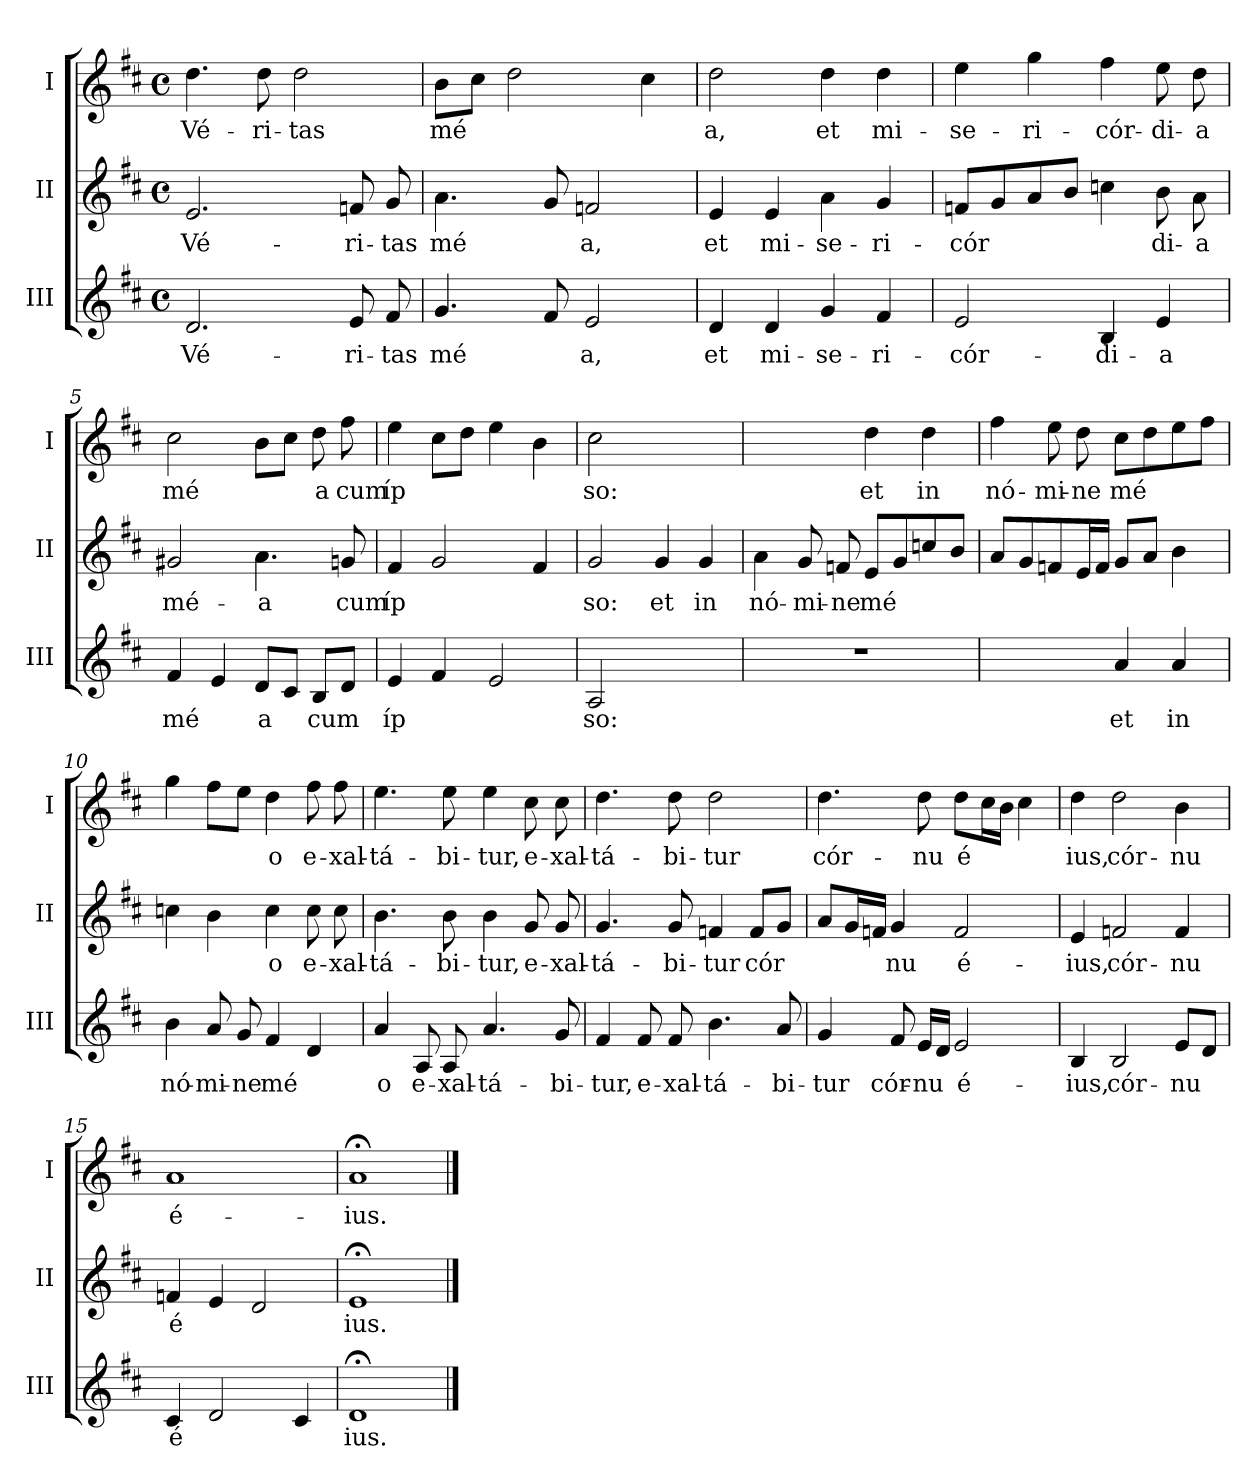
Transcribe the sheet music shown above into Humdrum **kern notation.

**kern	**text	**kern	**text	**kern	**text
*part3	*part3	*part2	*part2	*part1	*part1
*staff3	*staff3	*staff2	*staff2	*staff1	*staff1
*I"III	*	*I"II	*	*I"I	*
*I'III	*	*I'II	*	*I'I	*
!!LO:PB:g=z
*stria5	*	*stria5	*	*stria5	*
*clefG2	*	*clefG2	*	*clefG2	*
*k[f#c#]	*	*k[f#c#]	*	*k[f#c#]	*
*D:	*	*D:	*	*D:	*
*M4/4	*	*M4/4	*	*M4/4	*
*met(c)	*	*met(c)	*	*met(c)	*
*MM78	*	*MM78	*	*MM78	*
=1	=1	=1	=1	=1	=1
!	!LO:LY:b:cj	!	!LO:LY:b:cj	!	!LO:LY:b:cj
2.d/	Vé-	2.e/	Vé-	4.dd\	Vé-
!	!	!	!	!	!LO:LY:b:cj
.	.	.	.	8dd\	-ri-
!	!	!	!	!	!LO:LY:b:cj
.	.	.	.	2dd\	-tas
!	!LO:LY:b:cj	!	!LO:LY:b:cj	!	!
8e/	-ri-	8fn/	-ri-	.	.
!	!LO:LY:b:cj	!	!LO:LY:b:cj	!	!
8f#/	-tas	8g/	-tas	.	.
=2	=2	=2	=2	=2	=2
!	!LO:LY:b:cj	!	!LO:LY:b:cj	!	!LO:LY:b:cj
4.g/	mé-	4.a\	mé-	8b\L	mé-
!	!	!	!	!	!LO:LY:b:cj
.	.	.	.	8cc#\J	--
!	!	!	!	!	!LO:LY:b:cj
.	.	.	.	2dd\	--
!	!LO:LY:b:cj	!	!LO:LY:b:cj	!	!
8f#/	--	8g/	--	.	.
!	!LO:LY:b:cj	!	!LO:LY:b:cj	!	!
2e/	-a,	2fn/	-a,	.	.
!	!	!	!	!	!LO:LY:b:cj
.	.	.	.	4cc#\	--
=3	=3	=3	=3	=3	=3
!	!LO:LY:b:cj	!	!LO:LY:b:cj	!	!LO:LY:b:cj
4d/	et	4e/	et	2dd\	-a,
!	!LO:LY:b:cj	!	!LO:LY:b:cj	!	!
4d/	mi-	4e/	mi-	.	.
!	!LO:LY:b:cj	!	!LO:LY:b:cj	!	!LO:LY:b:cj
4g/	-se-	4a\	-se-	4dd\	et
!	!LO:LY:b:cj	!	!LO:LY:b:cj	!	!LO:LY:b:cj
4f#/	-ri-	4g/	-ri-	4dd\	mi-
=4	=4	=4	=4	=4	=4
!	!LO:LY:b:cj	!	!LO:LY:b:cj	!	!LO:LY:b:cj
2e/	-cór-	8fn/L	-cór-	4ee\	-se-
!	!	!	!LO:LY:b:cj	!	!
.	.	8g/	--	.	.
!	!	!	!LO:LY:b:cj	!	!LO:LY:b:cj
.	.	8a/	--	4gg\	-ri-
!	!	!	!LO:LY:b:cj	!	!
.	.	8b/J	--	.	.
!	!LO:LY:b:cj	!	!LO:LY:b:cj	!	!LO:LY:b:cj
4B/	-di-	4ccn\	--	4ff#\	-cór-
!	!LO:LY:b:cj	!	!LO:LY:b:cj	!	!LO:LY:b:cj
4e/	-a	8b\	-di-	8ee\	-di-
!	!	!	!LO:LY:b:cj	!	!LO:LY:b:cj
.	.	8a\	-a	8dd\	-a
!!LO:LB:g=z
=5	=5	=5	=5	=5	=5
!	!LO:LY:b:cj	!	!LO:LY:b:cj	!	!LO:LY:b:cj
4f#/	mé-	2g#X/	mé-	2cc#\	mé-
!	!LO:LY:b:cj	!	!	!	!
4e/	--	.	.	.	.
!	!LO:LY:b:cj	!	!LO:LY:b:cj	!	!LO:LY:b:cj
8d/L	-a	4.a\	-a	8b\L	--
!	!LO:LY:b:cj	!	!	!	!LO:LY:b:cj
8c#/J	.	.	.	8cc#\J	--
!	!LO:LY:b:cj	!	!	!	!LO:LY:b:cj
8B/L	cum	.	.	8dd\	-a
!	!LO:LY:b:cj	!	!LO:LY:b:cj	!	!LO:LY:b:cj
8d/J	.	8gn/	cum	8ff#\	cum
=6	=6	=6	=6	=6	=6
!	!LO:LY:b:cj	!	!LO:LY:b:cj	!	!LO:LY:b:cj
4e/	íp-	4f#/	íp-	4ee\	íp-
!	!LO:LY:b:cj	!	!LO:LY:b:cj	!	!LO:LY:b:cj
4f#/	--	2g/	--	8cc#\L	--
!	!	!	!	!	!LO:LY:b:cj
.	.	.	.	8dd\J	--
!	!LO:LY:b:cj	!	!	!	!LO:LY:b:cj
2e/	--	.	.	4ee\	--
!	!	!	!LO:LY:b:cj	!	!LO:LY:b:cj
.	.	4f#/	--	4b\	--
=7	=7	=7	=7	=7	=7
!	!LO:LY:b:cj	!	!LO:LY:b:cj	!	!LO:LY:b:cj
2A/	-so:	2g/	-so:	2cc#\	-so:
!	!	!	!LO:LY:b:cj	!	!
2ryy	.	4g/	et	2ryy	.
!	!	!	!LO:LY:b:cj	!	!
.	.	4g/	in	.	.
=8	=8	=8	=8	=8	=8
!	!	!	!LO:LY:b:cj	!	!
1r	.	4a\	nó-	2ryy	.
!	!	!	!LO:LY:b:cj	!	!
.	.	8g/	-mi-	.	.
!	!	!	!LO:LY:b:cj	!	!
.	.	8fn/	-ne	.	.
!	!	!	!LO:LY:b:cj	!	!LO:LY:b:cj
.	.	8e/L	mé-	4dd\	et
!	!	!	!LO:LY:b:cj	!	!
.	.	8g/	--	.	.
!	!	!	!LO:LY:b:cj	!	!LO:LY:b:cj
.	.	8ccn/	--	4dd\	in
!	!	!	!LO:LY:b:cj	!	!
.	.	8b/J	--	.	.
!!LO:LB:g=z
=9	=9	=9	=9	=9	=9
!	!	!	!LO:LY:b:cj	!	!LO:LY:b:cj
2ryy	.	8a/L	--	4ff#\	nó-
!	!	!	!LO:LY:b:cj	!	!
.	.	8g/	--	.	.
!	!	!	!LO:LY:b:cj	!	!LO:LY:b:cj
.	.	8fn/	--	8ee\	-mi-
!	!	!	!LO:LY:b:cj	!	!LO:LY:b:cj
.	.	16e/	--	8dd\	-ne
!	!	!	!LO:LY:b:cj	!	!
.	.	16f/J	--	.	.
!	!LO:LY:b:cj	!	!LO:LY:b:cj	!	!LO:LY:b:cj
4a/	et	8g/L	--	8cc#\L	mé-
!	!	!	!LO:LY:b:cj	!	!LO:LY:b:cj
.	.	8a/J	--	8dd\	--
!	!LO:LY:b:cj	!	!LO:LY:b:cj	!	!LO:LY:b:cj
4a/	in	4b\	--	8ee\	--
!	!	!	!	!	!LO:LY:b:cj
.	.	.	.	8ff#\J	--
=10	=10	=10	=10	=10	=10
!	!LO:LY:b:cj	!	!LO:LY:b:cj	!	!LO:LY:b:cj
4b\	nó-	4ccn\	--	4gg\	--
!	!LO:LY:b:cj	!	!LO:LY:b:cj	!	!LO:LY:b:cj
8a/	-mi-	4b\	--	8ff#\L	--
!	!LO:LY:b:cj	!	!	!	!LO:LY:b:cj
8g/	-ne	.	.	8ee\J	--
!	!LO:LY:b:cj	!	!LO:LY:b:cj	!	!LO:LY:b:cj
4f#/	mé-	4cc\	-o	4dd\	-o
!	!LO:LY:b:cj	!	!LO:LY:b:cj	!	!LO:LY:b:cj
4d/	--	8cc\	e-	8ff#\	e-
!	!	!	!LO:LY:b:cj	!	!LO:LY:b:cj
.	.	8cc\	-xal-	8ff#\	-xal-
=11	=11	=11	=11	=11	=11
!	!LO:LY:b:cj	!	!LO:LY:b:cj	!	!LO:LY:b:cj
4a/	-o	4.b\	-tá-	4.ee\	-tá-
!	!LO:LY:b:cj	!	!	!	!
8A/	e-	.	.	.	.
!	!LO:LY:b:cj	!	!LO:LY:b:cj	!	!LO:LY:b:cj
8A/	-xal-	8b\	-bi-	8ee\	-bi-
!	!LO:LY:b:cj	!	!LO:LY:b:cj	!	!LO:LY:b:cj
4.a/	-tá-	4b\	-tur,	4ee\	-tur,
!	!	!	!LO:LY:b:cj	!	!LO:LY:b:cj
.	.	8g/	e-	8cc#\	e-
!	!LO:LY:b:cj	!	!LO:LY:b:cj	!	!LO:LY:b:cj
8g/	-bi-	8g/	-xal-	8cc#\	-xal-
=12	=12	=12	=12	=12	=12
!	!LO:LY:b:cj	!	!LO:LY:b:cj	!	!LO:LY:b:cj
4f#/	-tur,	4.g/	-tá-	4.dd\	-tá-
!	!LO:LY:b:cj	!	!	!	!
8f#/	e-	.	.	.	.
!	!LO:LY:b:cj	!	!LO:LY:b:cj	!	!LO:LY:b:cj
8f#/	-xal-	8g/	-bi-	8dd\	-bi-
!	!LO:LY:b:cj	!	!LO:LY:b:cj	!	!LO:LY:b:cj
4.b\	-tá-	4fn/	-tur	2dd\	-tur
!	!	!	!LO:LY:b:cj	!	!
.	.	8f/L	cór-	.	.
!	!LO:LY:b:cj	!	!LO:LY:b:cj	!	!
8a/	-bi-	8g/J	--	.	.
!!LO:PB:g=z
=13	=13	=13	=13	=13	=13
!	!LO:LY:b:cj	!	!LO:LY:b:cj	!	!LO:LY:b:cj
4g/	-tur	8a/L	--	4.dd\	cór-
!	!	!	!LO:LY:b:cj	!	!
.	.	16g/	--	.	.
!	!	!	!LO:LY:b:cj	!	!
.	.	16fn/J	--	.	.
!	!LO:LY:b:cj	!	!LO:LY:b:cj	!	!
8f#/	cór-	4g/	-nu	.	.
!	!LO:LY:b:cj	!	!	!	!LO:LY:b:cj
16e/L	-nu	.	.	8dd\	-nu
!	!LO:LY:b:cj	!	!	!	!
16d/J	.	.	.	.	.
!	!LO:LY:b:cj	!	!LO:LY:b:cj	!	!LO:LY:b:cj
2e/	é-	2f/	é-	8dd\L	é-
!	!	!	!	!	!LO:LY:b:cj
.	.	.	.	16cc#\	--
!	!	!	!	!	!LO:LY:b:cj
.	.	.	.	16b\J	--
!	!	!	!	!	!LO:LY:b:cj
.	.	.	.	4cc#\	--
=14	=14	=14	=14	=14	=14
!	!LO:LY:b:cj	!	!LO:LY:b:cj	!	!LO:LY:b:cj
4B/	-ius,	4e/	-ius,	4dd\	-ius,
!	!LO:LY:b:cj	!	!LO:LY:b:cj	!	!LO:LY:b:cj
2B/	cór-	2fn/	cór-	2dd\	cór-
!	!LO:LY:b:cj	!	!LO:LY:b:cj	!	!LO:LY:b:cj
8e/L	-nu	4f/	-nu	4b\	-nu
!	!LO:LY:b:cj	!	!	!	!
8d/J	.	.	.	.	.
=15	=15	=15	=15	=15	=15
!	!LO:LY:b:cj	!	!LO:LY:b:cj	!	!LO:LY:b:cj
4c#/	é-	4fn/	é-	1a	é-
!	!LO:LY:b:cj	!	!LO:LY:b:cj	!	!
2d/	--	4e/	--	.	.
!	!	!	!LO:LY:b:cj	!	!
.	.	2d/	--	.	.
!	!LO:LY:b:cj	!	!	!	!
4c#/	--	.	.	.	.
=16	=16	=16	=16	=16	=16
!	!LO:LY:b:cj	!	!LO:LY:b:cj	!	!LO:LY:b:cj
1d;<	-ius.	1e;<	-ius.	1a;<	-ius.
==	==	==	==	==	==
*-	*-	*-	*-	*-	*-
